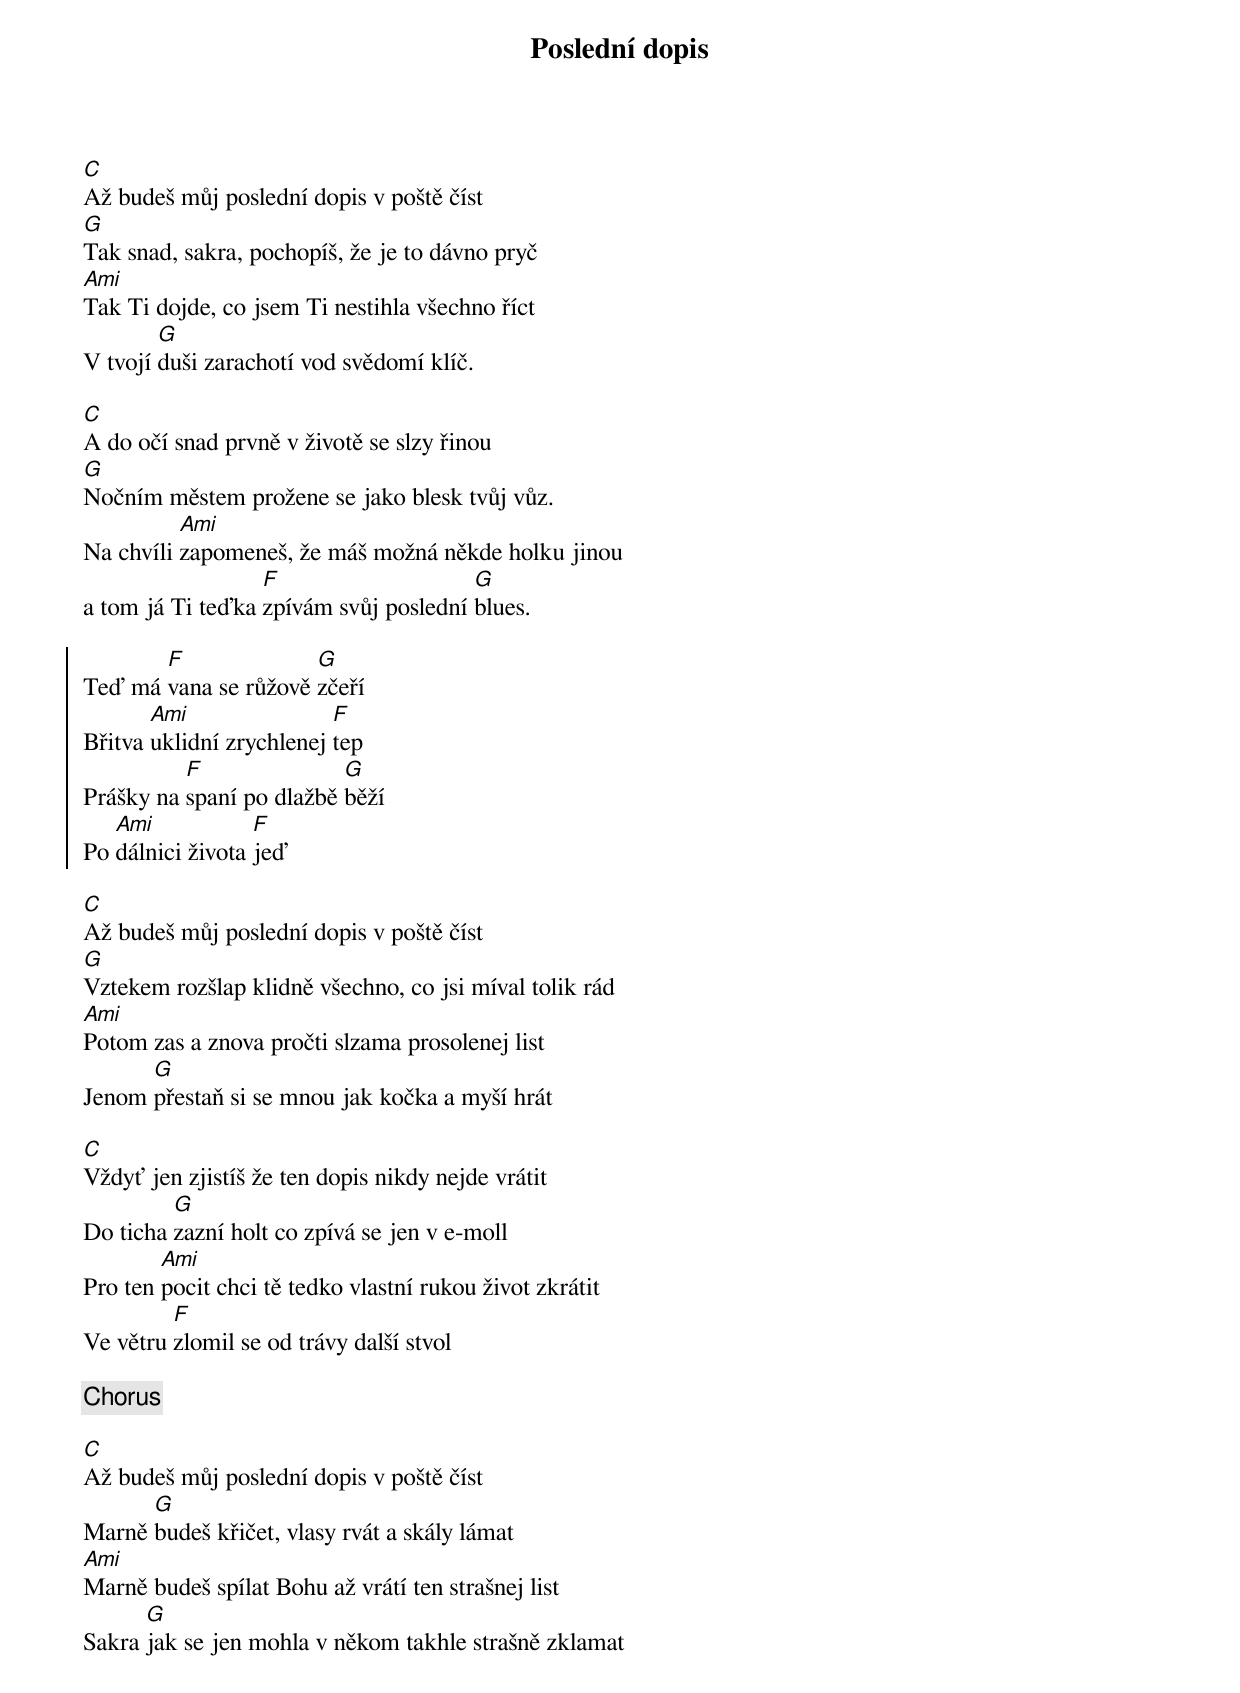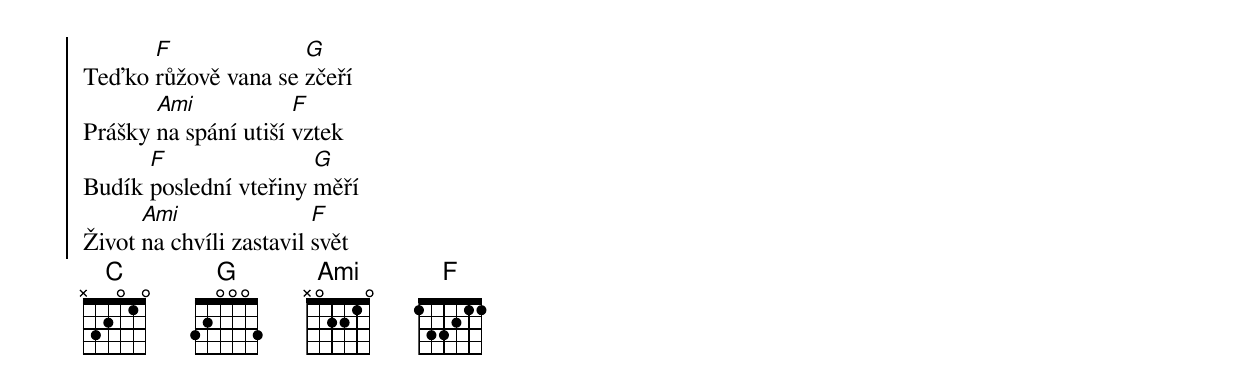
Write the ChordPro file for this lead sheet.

{title: Poslední dopis}
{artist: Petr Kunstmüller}
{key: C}
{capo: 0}
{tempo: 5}
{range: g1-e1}
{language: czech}
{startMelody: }
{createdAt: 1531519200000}
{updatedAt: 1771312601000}
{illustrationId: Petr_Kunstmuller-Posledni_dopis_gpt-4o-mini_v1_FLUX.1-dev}
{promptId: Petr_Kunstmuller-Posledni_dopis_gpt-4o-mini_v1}

{start_of_verse}
[C]Až budeš můj poslední dopis v poště číst
[G]Tak snad, sakra, pochopíš, že je to dávno pryč
[Ami]Tak Ti dojde, co jsem Ti nestihla všechno říct
V tvojí [G]duši zarachotí vod svědomí klíč.
{end_of_verse}

{start_of_verse}
[C]A do očí snad prvně v životě se slzy řinou
[G]Nočním městem prožene se jako blesk tvůj vůz.
Na chvíli [Ami]zapomeneš, že máš možná někde holku jinou
a tom já Ti teďka [F]zpívám svůj poslední [G]blues.
{end_of_verse}

{start_of_chorus}
Teď má [F]vana se růžově [G]zčeří
Břitva [Ami]uklidní zrychlenej [F]tep
Prášky na [F]spaní po dlažbě [G]běží
Po [Ami]dálnici života [F]jeď
{end_of_chorus}

{start_of_verse}
[C]Až budeš můj poslední dopis v poště číst
[G]Vztekem rozšlap klidně všechno, co jsi míval tolik rád
[Ami]Potom zas a znova pročti slzama prosolenej list
Jenom [G]přestaň si se mnou jak kočka a myší hrát
{end_of_verse}

{start_of_verse}
[C]Vždyť jen zjistíš že ten dopis nikdy nejde vrátit
Do ticha [G]zazní holt co zpívá se jen v e-moll
Pro ten [Ami]pocit chci tě tedko vlastní rukou život zkrátit
Ve větru [F]zlomil se od trávy další stvol
{end_of_verse}

{chorus}

{start_of_verse}
[C]Až budeš můj poslední dopis v poště číst
Marně [G]budeš křičet, vlasy rvát a skály lámat
[Ami]Marně budeš spílat Bohu až vrátí ten strašnej list
Sakra [G]jak se jen mohla v někom takhle strašně zklamat
{end_of_verse}

{start_of_chorus}
Teďko [F]růžově vana se [G]zčeří
Prášky [Ami]na spání utiší [F]vztek
Budík [F]poslední vteřiny [G]měří
Život [Ami]na chvíli zastavil [F]svět
{end_of_chorus}
